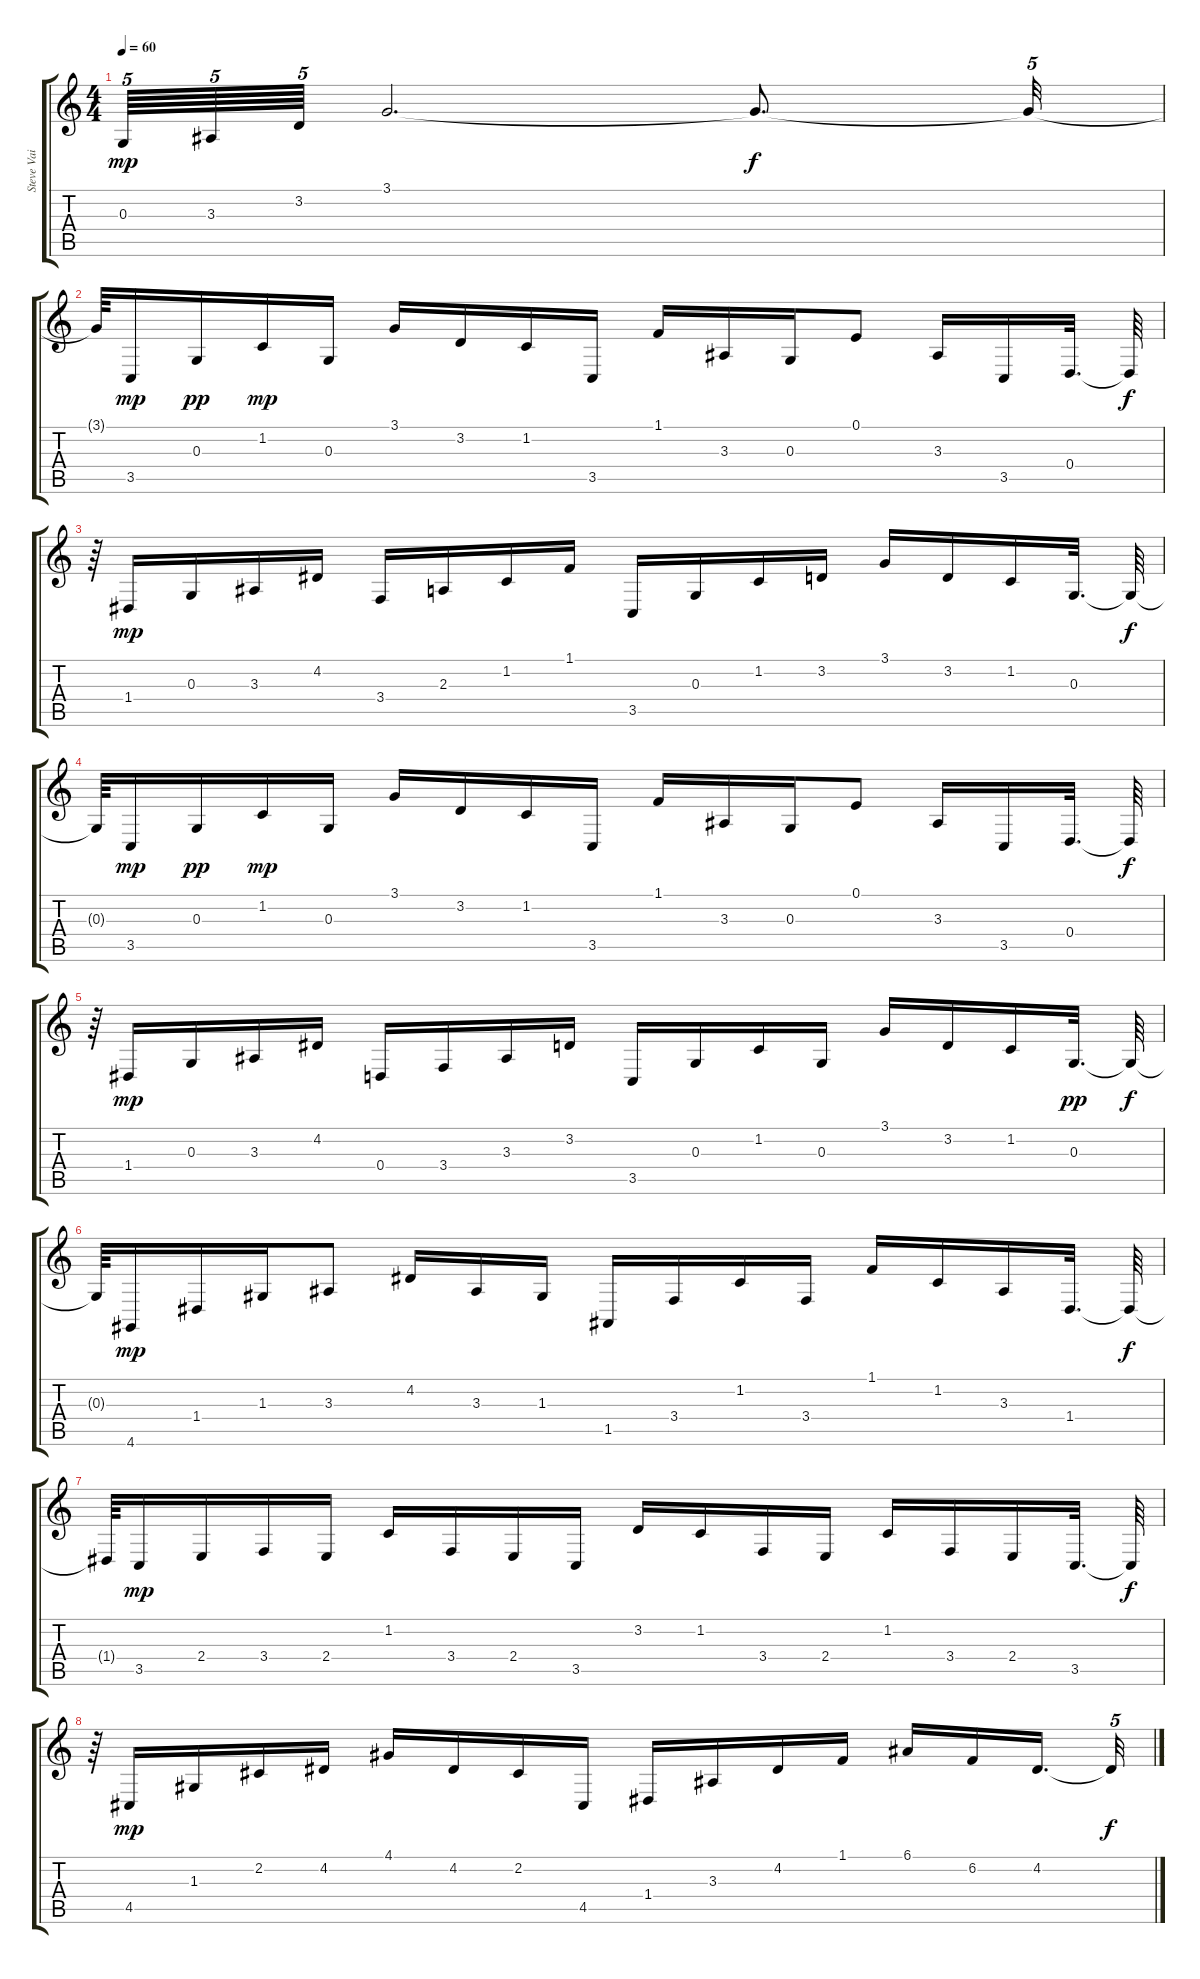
\track ("Steve Vai (Standard Tuning)" "Steve Vai ") {instrument sitar}
\staff {score tabs}
\tuning (E4 B3 G3 D3 A2 E2) {hide}
\ts (4 4)
\tempo 60
\clef g2
\ks c
0.3.64{tu (5 4) dy mp} 3.3.64{tu (5 4)} 3.2.64{tu (5 4)} 3.1.2{d} 3.1{t}.8{d dy f} 3.1{t}.32{tu (5 4)} |
3.1{t}.64 3.5.16{dy mp} 0.3.16{dy pp} 1.2.16{dy mp} 0.3.16 3.1.16 3.2.16 1.2.16 3.5.16 1.1.16 3.3.16 0.3.16 0.1.8 3.3.16 3.5.16 0.4.32{d} 0.4{t}.64{dy f} |
r.64 1.4.16{dy mp} 0.3.16 3.3.16 4.2.16 3.4.16 2.3.16 1.2.16 1.1.16 3.5.16 0.3.16 1.2.16 3.2.16 3.1.16 3.2.16 1.2.16 0.3.32{d} 0.3{t}.64{dy f} |
0.3{t}.64 3.5.16{dy mp} 0.3.16{dy pp} 1.2.16{dy mp} 0.3.16 3.1.16 3.2.16 1.2.16 3.5.16 1.1.16 3.3.16 0.3.16 0.1.8 3.3.16 3.5.16 0.4.32{d} 0.4{t}.64{dy f} |
r.64 1.4.16{dy mp} 0.3.16 3.3.16 4.2.16 0.4.16 3.4.16 3.3.16 3.2.16 3.5.16 0.3.16 1.2.16 0.3.16 3.1.16 3.2.16 1.2.16 0.3.32{d dy pp} 0.3{t}.64{dy f} |
0.3{t}.64 4.6.16{dy mp} 1.4.16 1.3.16 3.3.8 4.2.16 3.3.16 1.3.16 1.5.16 3.4.16 1.2.16 3.4.16 1.1.16 1.2.16 3.3.16 1.4.32{d} 1.4{t}.64{dy f} |
1.4{t}.64 3.5.16{dy mp} 2.4.16 3.4.16 2.4.16 1.2.16 3.4.16 2.4.16 3.5.16 3.2.16 1.2.16 3.4.16 2.4.16 1.2.16 3.4.16 2.4.16 3.5.32{d} 3.5{t}.64{dy f} |
r.64 4.5.16{dy mp} 1.3.16 2.2.16 4.2.16 4.1.16 4.2.16 2.2.16 4.5.16 1.4.16 3.3.16 4.2.16 1.1.16 6.1.16 6.2.16 4.2.16{d beam splitsecondary} 4.2{t}.32{tu (5 4) dy f}
